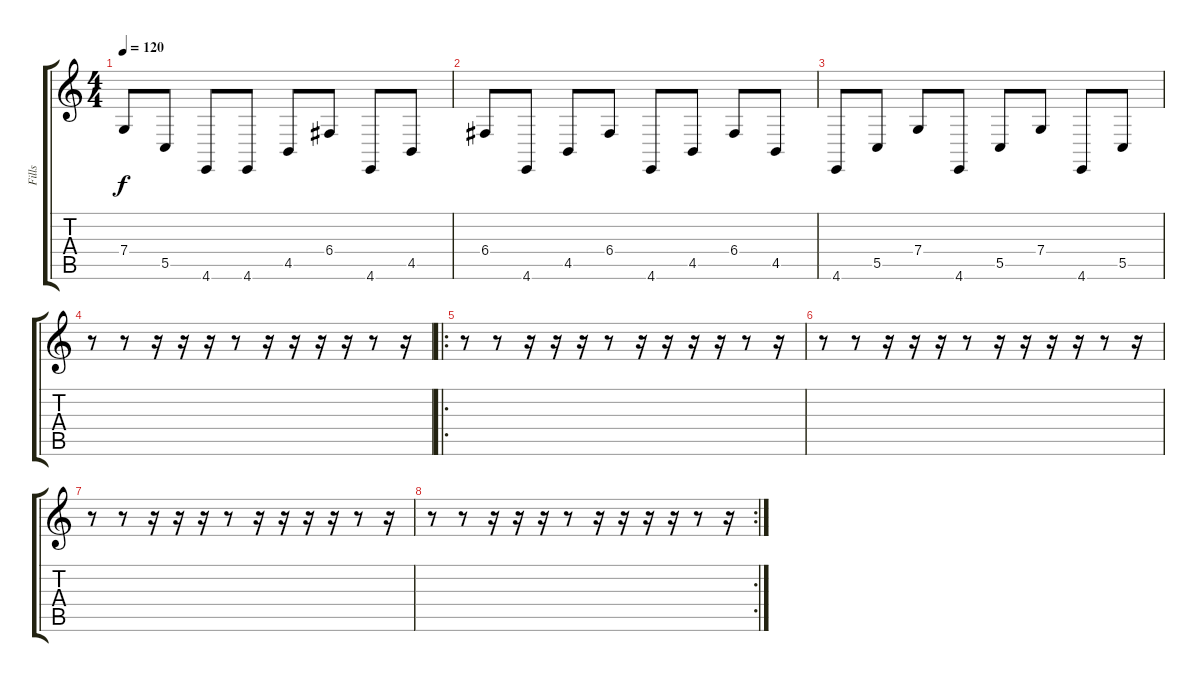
\track ("Fills" "Fills") {instrument glockenspiel}
\staff {score tabs}
\tuning (D4 A3 F3 C3 G2 C2) {hide}
\ts (4 4)
\tempo 120
\clef g2
\ks c
7.4.8{dy f} 5.5.8 4.6.8 4.6.8 4.5.8 6.4.8 4.6.8 4.5.8 |
6.4.8 4.6.8 4.5.8 6.4.8 4.6.8 4.5.8 6.4.8 4.5.8 |
4.6.8 5.5.8 7.4.8 4.6.8 5.5.8 7.4.8 4.6.8 5.5.8 |
r.8 r.8 r.16 r.16 r.16 r.8 r.16 r.16 r.16 r.16 r.8 r.16 |
\ro
r.8 r.8 r.16 r.16 r.16 r.8 r.16 r.16 r.16 r.16 r.8 r.16 |
r.8 r.8 r.16 r.16 r.16 r.8 r.16 r.16 r.16 r.16 r.8 r.16 |
r.8 r.8 r.16 r.16 r.16 r.8 r.16 r.16 r.16 r.16 r.8 r.16 |
\rc 2
r.8 r.8 r.16 r.16 r.16 r.8 r.16 r.16 r.16 r.16 r.8 r.16
